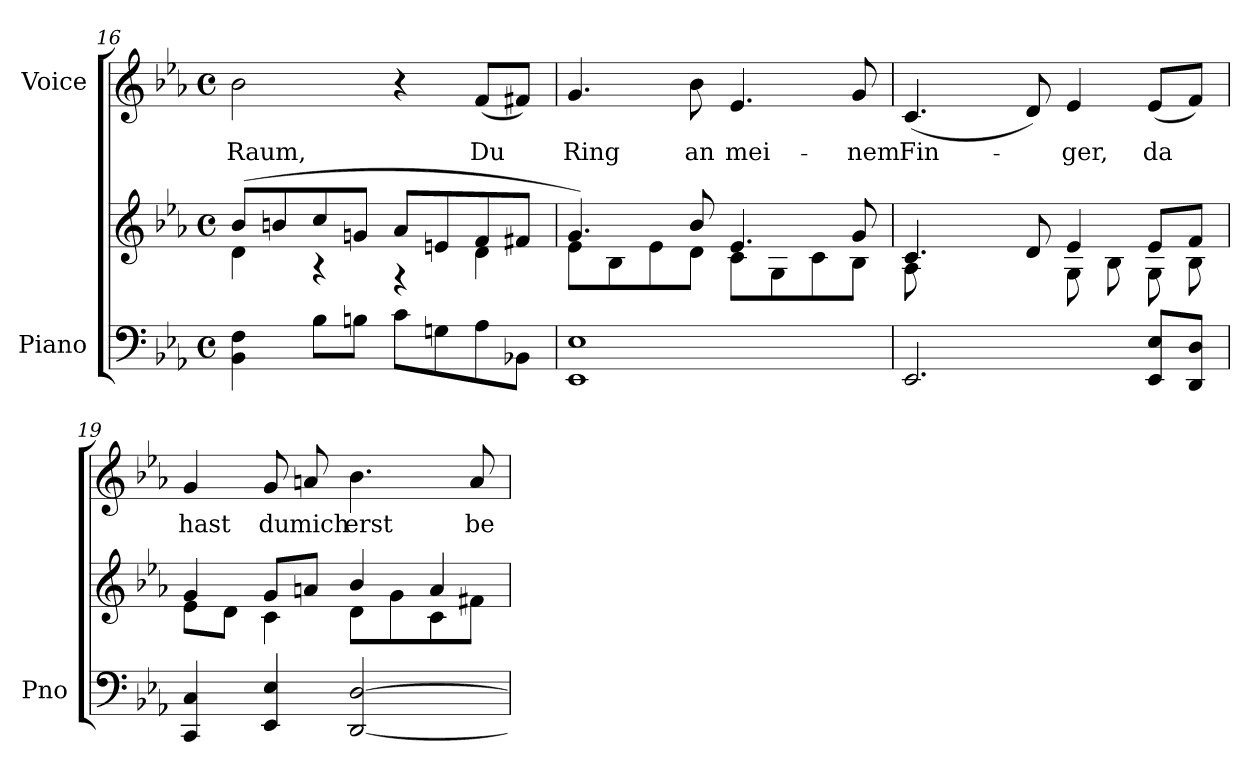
**kern	**kern	**kern	**text
*part2	*part2	*part1	*part1
*staff3	*staff2	*staff1	*staff1
*I"Piano	*	*I"Voice	*
*I'Pno	*	*	*
*clefF4	*clefG2	*clefG2	*
*k[b-e-a-]	*k[b-e-a-]	*k[b-e-a-]	*
*M4/4	*M4/4	*M4/4	*
*met(c)	*met(c)	*met(c)	*
=16	=16	=16	=16
*	*^	*	*
4BB-\ 4F\	(8b-/L	4d\	2b-\	Raum,
.	8bn/	.	.	.
8B-\L	8cc/	4r	.	.
8Bn\J	8gn/J	.	.	.
8c\L	8a-/L	4r	4r	.
8Gn\	8en/	.	.	.
8A-\	8f/	4d\	(8f/L	Du
8BB-X\J	8f#X/J	.	8f#X/J)	.
=17	=17	=17	=17	=17
1EE- 1E-	4.g/)	8e-\L	(4.g/	Ring
.	.	8B-\	.	.
.	.	8e-\	.	.
.	8b-/	8d\J	8b-\	an
.	4.e-/	8c\L	4.e-/	mei-
.	.	8G\	.	.
.	.	8c\	.	.
.	8g/	8B-\J	8g/	-nem
=18	=18	=18	=18	=18
*^	*	*	*	*
8ryy	2.EE-/	4.c/	8A-\L	(4.c/	Fin-
8E-/	.	.	4.ryy	.	.
8A-/	.	.	.	.	.
8F/J	.	8d/	.	8d/)	.
2ryy	.	4e-/)	8G\L	4e-/	-ger,
.	.	.	8B-\	.	.
.	8EE-/ 8E-/L	8e-/L	8G\	(8e-/L	da
.	8DD/ 8D/J	8f/J	8B-\J	8f/J)	.
*v	*v	*	*	*	*
=19	=19	=19	=19	=19
4CC/ 4C/	4g/	8e-\L	4g/	hast
.	.	8d\J	.	.
4EE-/ 4E-/	8g/L	4c\	8g/	du
.	8an/J	.	8an/	mich
[2DD/ [2D/	4b-/	8d\L	4.b-\	erst
.	.	8g\	.	.
.	4a/	8c\	.	.
.	.	8f#X\J	8a/	be-
*	*v	*v	*	*
=	=	=	=
*-	*-	*-	*-
